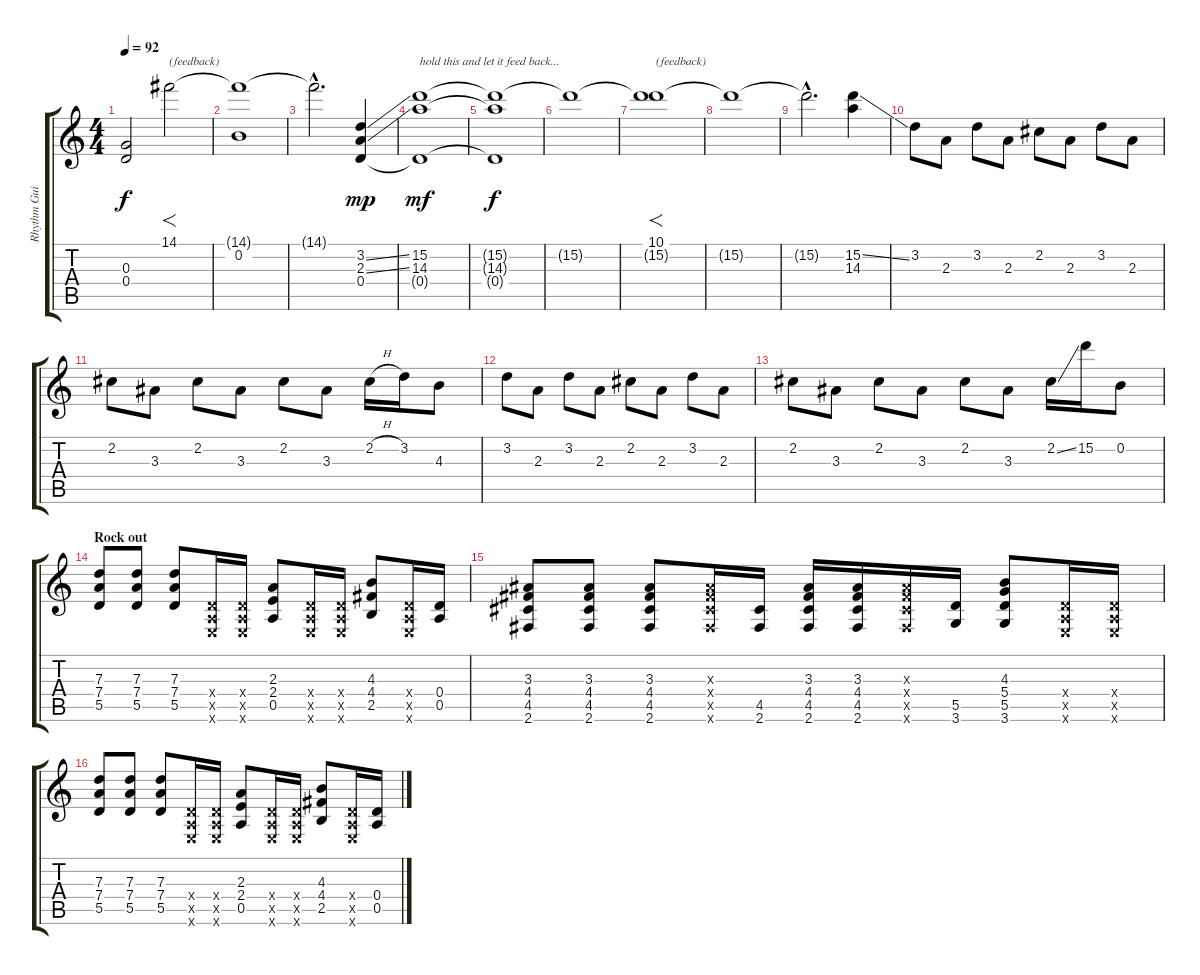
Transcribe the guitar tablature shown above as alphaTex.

\track ("Rhythm Guitar" "Rhythm Gui") {instrument overdrivenguitar}
\staff {score tabs}
\tuning (E4 B3 G3 D3 A2 E2) {hide}
\ts (4 4)
\tempo 92
\clef g2
\ks c
(0.3 0.4).2{dy f} 14.1.2{f txt "(feedback)"} |
(14.1{t} 0.2).1 |
14.1{hac t}.2{d} (3.2{ss} 2.3{ss} 0.4).4{dy mp} |
(15.2 14.3 0.4{t}).1{txt "hold this and let it feed back..." dy mf} |
(15.2{t} 14.3{t} 0.4{t}).1{dy f} |
15.2{t}.1 |
(10.1 15.2{t}).1{f txt "(feedback)"} |
15.2{t}.1 |
15.2{hac t}.2{d} (15.2{ss} 14.3).4 |
3.2.8 2.3.8 3.2.8 2.3.8 2.2.8 2.3.8 3.2.8 2.3.8 |
2.2.8 3.3.8 2.2.8 3.3.8 2.2.8 3.3.8 2.2{h}.16 3.2.16 4.3.8 |
3.2.8 2.3.8 3.2.8 2.3.8 2.2.8 2.3.8 3.2.8 2.3.8 |
2.2.8 3.3.8 2.2.8 3.3.8 2.2.8 3.3.8 2.2{ss}.16 15.2.16 0.2.8 |
\section ("" "Rock out")
(7.3 7.4 5.5).8 (7.3 7.4 5.5).8 (7.3 7.4 5.5).8 (0.4{x} 0.5{x} 0.6{x}).16 (0.4{x} 0.5{x} 0.6{x}).16 (2.3 2.4 0.5).8 (0.4{x} 0.5{x} 0.6{x}).16 (0.4{x} 0.5{x} 0.6{x}).16 (4.3 4.4 2.5).8 (0.4{x} 0.5{x} 0.6{x}).16 (0.4 0.5).16 |
(3.3 4.4 4.5 2.6).8 (3.3 4.4 4.5 2.6).8 (3.3 4.4 4.5 2.6).8 (3.3{x} 4.4{x} 4.5{x} 2.6{x}).16 (4.5 2.6).16 (3.3 4.4 4.5 2.6).16 (3.3 4.4 4.5 2.6).16 (3.3{x} 4.4{x} 4.5{x} 2.6{x}).16 (5.5 3.6).16 (4.3 5.4 5.5 3.6).8 (0.4{x} 0.5{x} 0.6{x}).16 (0.4{x} 0.5{x} 0.6{x}).16 |
(7.3 7.4 5.5).8 (7.3 7.4 5.5).8 (7.3 7.4 5.5).8 (0.4{x} 0.5{x} 0.6{x}).16 (0.4{x} 0.5{x} 0.6{x}).16 (2.3 2.4 0.5).8 (0.4{x} 0.5{x} 0.6{x}).16 (0.4{x} 0.5{x} 0.6{x}).16 (4.3 4.4 2.5).8 (0.4{x} 0.5{x} 0.6{x}).16 (0.4 0.5).16
